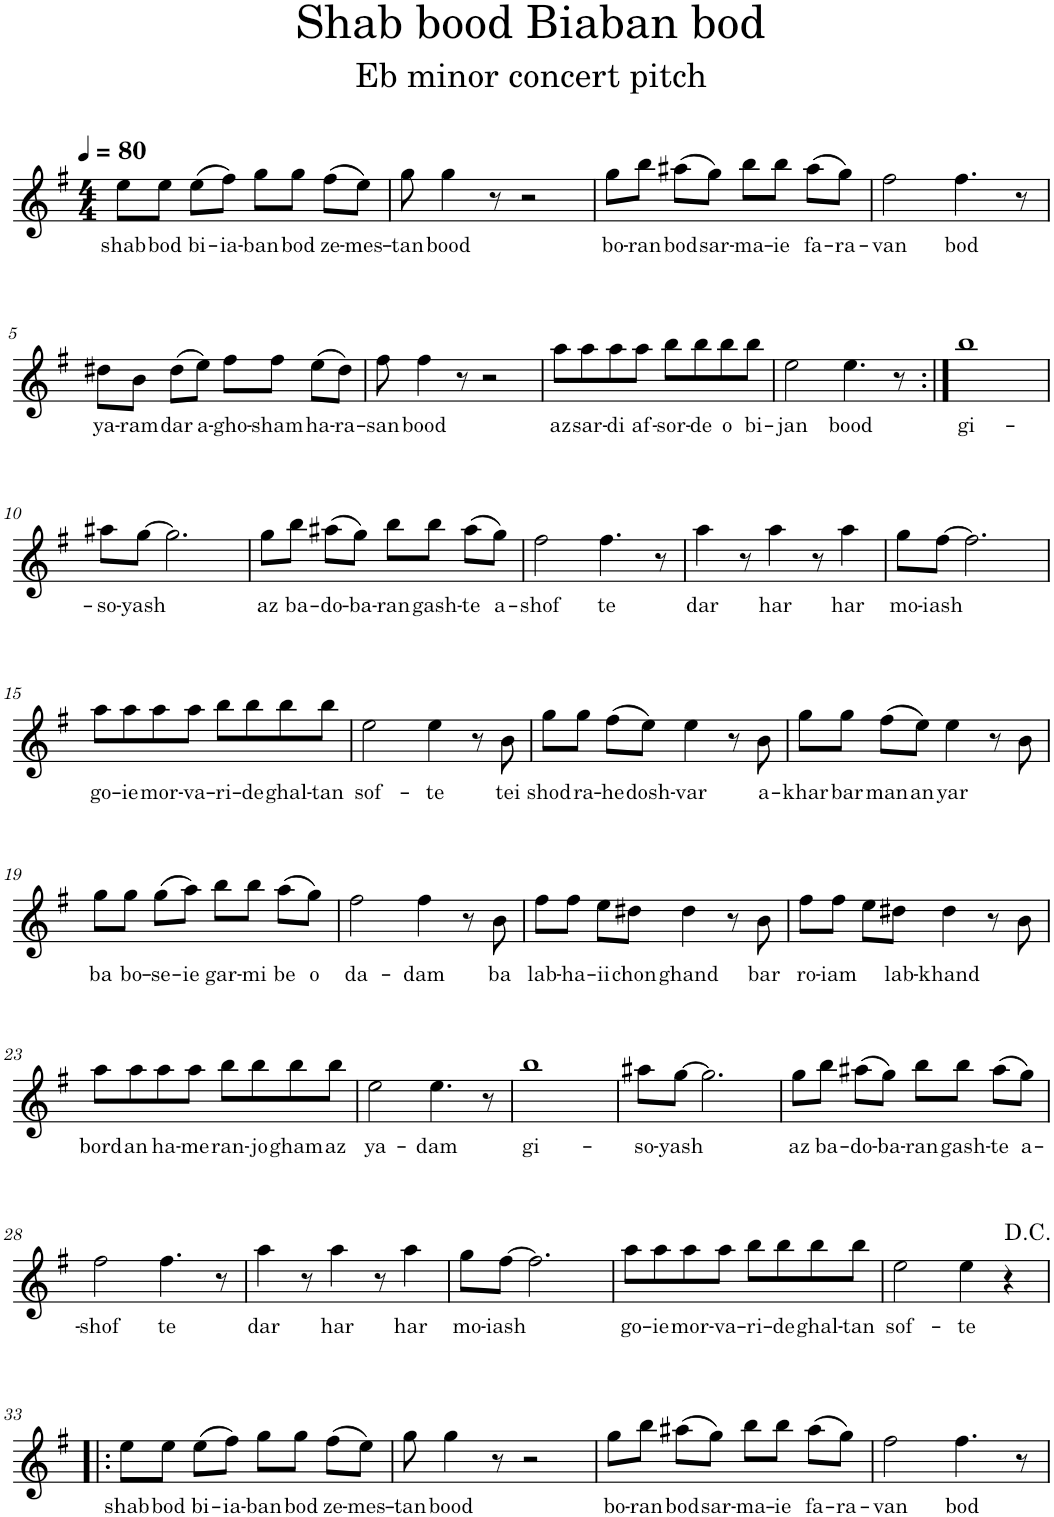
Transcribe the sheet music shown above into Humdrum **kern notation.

**kern	**text
*part1	*part1
*staff1	*staff1
*I"Violin	*
*I'Vln.	*
*clefG2	*
*k[f#]	*
*M4/4	*
*MM80	*
=1	=1
!	!LO:LY:b
8ee\L	shab
!	!LO:LY:b
8ee\J	bod
!	!LO:LY:b
(8ee\L	bi-
!	!LO:LY:b
8ff#\J)	-ia-
!	!LO:LY:b
8gg\L	-ban
!	!LO:LY:b
8gg\J	bod
!	!LO:LY:b
(8ff#\L	ze-
!	!LO:LY:b
8ee\J)	-mes-
=2	=2
!	!LO:LY:b
8gg\	-tan
!	!LO:LY:b
4gg\	bood
8r	.
2r	.
=3	=3
!	!LO:LY:b
8gg\L	bo-
!	!LO:LY:b
8bb\J	-ran
!	!LO:LY:b
(8aa#X\L	bod
!	!LO:LY:b
8gg\J)	sar-
!	!LO:LY:b
8bb\L	-ma-
!	!LO:LY:b
8bb\J	-ie
!	!LO:LY:b
(8aa#\L	fa-
!	!LO:LY:b
8gg\J)	-ra-
=4	=4
!	!LO:LY:b
2ff#\	-van
!	!LO:LY:b
4.ff#\	bod
8r	.
!!LO:LB:g=z
=5	=5
!	!LO:LY:b
8dd#X\L	ya-
!	!LO:LY:b
8b\J	-ram
!	!LO:LY:b
(8dd#\L	dar
!	!LO:LY:b
8ee\J)	a-
!	!LO:LY:b
8ff#\L	-gho-
!	!LO:LY:b
8ff#\J	-sham
!	!LO:LY:b
(8ee\L	ha-
!	!LO:LY:b
8dd#\J)	-ra-
=6	=6
!	!LO:LY:b
8ff#\	-san
!	!LO:LY:b
4ff#\	bood
8r	.
2r	.
=7	=7
!	!LO:LY:b
8aa\L	az
!	!LO:LY:b
8aa\	sar-
!	!LO:LY:b
8aa\	-di
!	!LO:LY:b
8aa\J	af-
!	!LO:LY:b
8bb\L	-sor-
!	!LO:LY:b
8bb\	-de
!	!LO:LY:b
8bb\	o
!	!LO:LY:b
8bb\J	bi-
=8	=8
!	!LO:LY:b
2ee\	-jan
!	!LO:LY:b
4.ee\	bood
8r	.
=9:|!	=9:|!
!	!LO:LY:b
1bb	gi-
!!LO:LB:g=z
=10	=10
!	!LO:LY:b
8aa#X\L	-so-
!	!LO:LY:b
[8gg\J	-yash
2.gg\]	.
=11	=11
!	!LO:LY:b
8gg\L	az
!	!LO:LY:b
8bb\J	ba-
!	!LO:LY:b
(8aa#X\L	-do-
!	!LO:LY:b
8gg\J)	-ba-
!	!LO:LY:b
8bb\L	-ran
!	!LO:LY:b
8bb\J	gash-
!	!LO:LY:b
(8aa#\L	-te
!	!LO:LY:b
8gg\J)	a-
=12	=12
!	!LO:LY:b
2ff#\	-shof
!	!LO:LY:b
4.ff#\	te
8r	.
=13	=13
!	!LO:LY:b
4aa\	dar
8r	.
!	!LO:LY:b
4aa\	har
8r	.
!	!LO:LY:b
4aa\	har
=14	=14
!	!LO:LY:b
8gg\L	mo-
!	!LO:LY:b
[8ff#\J	-iash
2.ff#\]	.
!!LO:LB:g=z
=15	=15
!	!LO:LY:b
8aa\L	go-
!	!LO:LY:b
8aa\	-ie
!	!LO:LY:b
8aa\	mor-
!	!LO:LY:b
8aa\J	-va-
!	!LO:LY:b
8bb\L	-ri-
!	!LO:LY:b
8bb\	-de
!	!LO:LY:b
8bb\	ghal-
!	!LO:LY:b
8bb\J	-tan
=16	=16
!	!LO:LY:b
2ee\	sof-
!	!LO:LY:b
4ee\	-te
8r	.
!	!LO:LY:b
8b\	tei
=17	=17
!	!LO:LY:b
8gg\L	shod
!	!LO:LY:b
8gg\J	ra-
!	!LO:LY:b
(8ff#\L	-he
!	!LO:LY:b
8ee\J)	dosh-
!	!LO:LY:b
4ee\	-var
8r	.
!	!LO:LY:b
8b\	a-
=18	=18
!	!LO:LY:b
8gg\L	-khar
!	!LO:LY:b
8gg\J	bar
!	!LO:LY:b
(8ff#\L	man
!	!LO:LY:b
8ee\J)	an
!	!LO:LY:b
4ee\	yar
8r	.
8b\	.
!!LO:LB:g=z
=19	=19
!	!LO:LY:b
8gg\L	ba
!	!LO:LY:b
8gg\J	bo-
!	!LO:LY:b
(8gg\L	-se-
!	!LO:LY:b
8aa\J)	-ie
!	!LO:LY:b
8bb\L	gar-
!	!LO:LY:b
8bb\J	-mi
!	!LO:LY:b
(8aa\L	be
!	!LO:LY:b
8gg\J)	o
=20	=20
!	!LO:LY:b
2ff#\	da-
!	!LO:LY:b
4ff#\	-dam
8r	.
!	!LO:LY:b
8b\	ba
=21	=21
!	!LO:LY:b
8ff#\L	lab-
!	!LO:LY:b
8ff#\J	-ha-
!	!LO:LY:b
8ee\L	-ii
!	!LO:LY:b
8dd#X\J	chon
!	!LO:LY:b
4dd#\	ghand
8r	.
!	!LO:LY:b
8b\	bar
=22	=22
!	!LO:LY:b
8ff#\L	ro-
!	!LO:LY:b
8ff#\J	-iam
8ee\L	.
!	!LO:LY:b
8dd#X\J	lab-
!	!LO:LY:b
4dd#\	-khand
8r	.
8b\	.
!!LO:LB:g=z
=23	=23
!	!LO:LY:b
8aa\L	bord
!	!LO:LY:b
8aa\	an
!	!LO:LY:b
8aa\	ha-
!	!LO:LY:b
8aa\J	-me
!	!LO:LY:b
8bb\L	ran-
!	!LO:LY:b
8bb\	-jo
!	!LO:LY:b
8bb\	gham
!	!LO:LY:b
8bb\J	az
=24	=24
!	!LO:LY:b
2ee\	ya-
!	!LO:LY:b
4.ee\	-dam
8r	.
=25	=25
!	!LO:LY:b
1bb	gi-
=26	=26
!	!LO:LY:b
8aa#X\L	-so-
!	!LO:LY:b
[8gg\J	-yash
2.gg\]	.
=27	=27
!	!LO:LY:b
8gg\L	az
!	!LO:LY:b
8bb\J	ba-
!	!LO:LY:b
(8aa#X\L	-do-
!	!LO:LY:b
8gg\J)	-ba-
!	!LO:LY:b
8bb\L	-ran
!	!LO:LY:b
8bb\J	gash-
!	!LO:LY:b
(8aa#\L	-te
!	!LO:LY:b
8gg\J)	a-
!!LO:LB:g=z
=28	=28
!	!LO:LY:b
2ff#\	-shof
!	!LO:LY:b
4.ff#\	te
8r	.
=29	=29
!	!LO:LY:b
4aa\	dar
8r	.
!	!LO:LY:b
4aa\	har
8r	.
!	!LO:LY:b
4aa\	har
=30	=30
!	!LO:LY:b
8gg\L	mo-
!	!LO:LY:b
[8ff#\J	-iash
2.ff#\]	.
=31	=31
!	!LO:LY:b
8aa\L	go-
!	!LO:LY:b
8aa\	-ie
!	!LO:LY:b
8aa\	mor-
!	!LO:LY:b
8aa\J	-va-
!	!LO:LY:b
8bb\L	-ri-
!	!LO:LY:b
8bb\	-de
!	!LO:LY:b
8bb\	ghal-
!	!LO:LY:b
8bb\J	-tan
=32	=32
!	!LO:LY:b
2ee\	sof-
!	!LO:LY:b
4ee\	-te
4r	.
!!LO:LB:g=z
=33!|:	=33!|:
!	!LO:LY:b
8ee\L	shab
!	!LO:LY:b
8ee\J	bod
!	!LO:LY:b
(8ee\L	bi-
!	!LO:LY:b
8ff#\J)	-ia-
!	!LO:LY:b
8gg\L	-ban
!	!LO:LY:b
8gg\J	bod
!	!LO:LY:b
(8ff#\L	ze-
!	!LO:LY:b
8ee\J)	-mes-
=34	=34
!	!LO:LY:b
8gg\	-tan
!	!LO:LY:b
4gg\	bood
8r	.
2r	.
=35	=35
!	!LO:LY:b
8gg\L	bo-
!	!LO:LY:b
8bb\J	-ran
!	!LO:LY:b
(8aa#X\L	bod
!	!LO:LY:b
8gg\J)	sar-
!	!LO:LY:b
8bb\L	-ma-
!	!LO:LY:b
8bb\J	-ie
!	!LO:LY:b
(8aa#\L	fa-
!	!LO:LY:b
8gg\J)	-ra-
=36	=36
!	!LO:LY:b
2ff#\	-van
!	!LO:LY:b
4.ff#\	bod
8r	.
=	=
*-	*-
